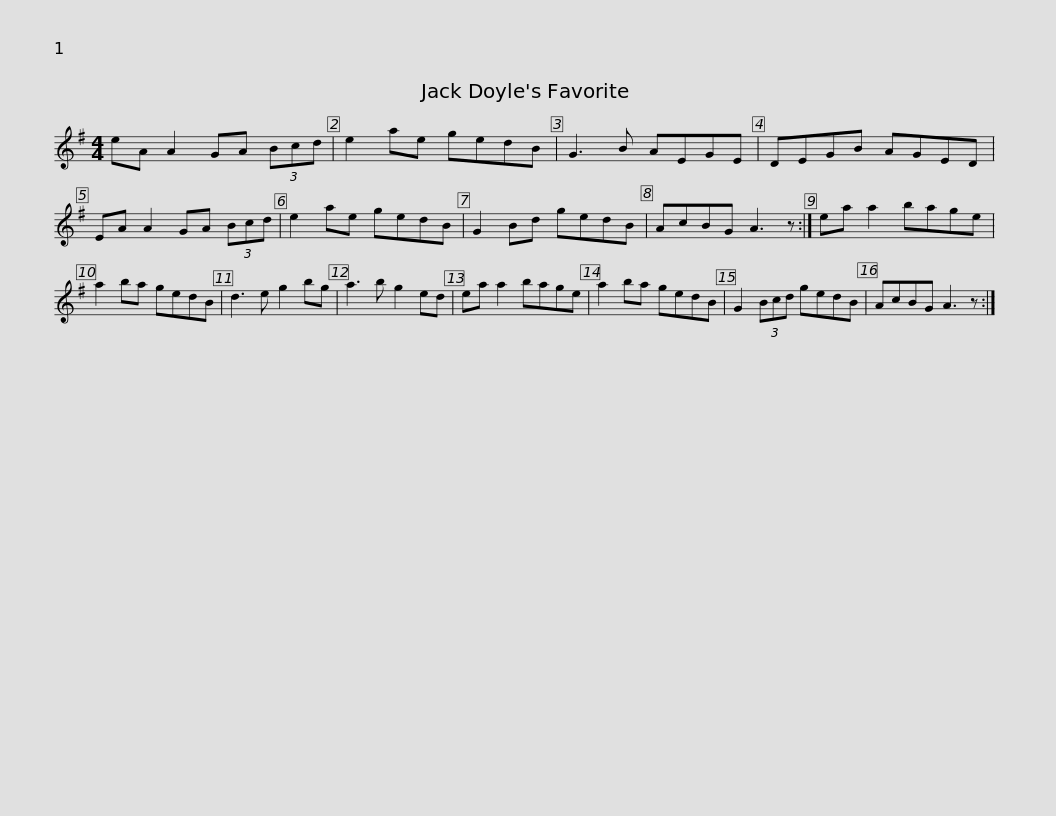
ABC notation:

X:1
L:1/8
M:4/4
I:linebreak $
K:G
V:1 treble
V:1
 eA A2 GA (3Bcd | e2 ae gedB | G3 B AEGE | DEGB AGED | EA A2 GA (3Bcd | %5
 e2 ae gedB |$ G2 Bd gedB | AcBG A3 z :| ea a2 bage | a2 ba gedB | %10
 d3 e g2 bg | a3 b g2 ed |$ ea a2 bage | a2 ba gedB | G2 (3Bcd gedB | %15
 AcBG A3 z :| %16
